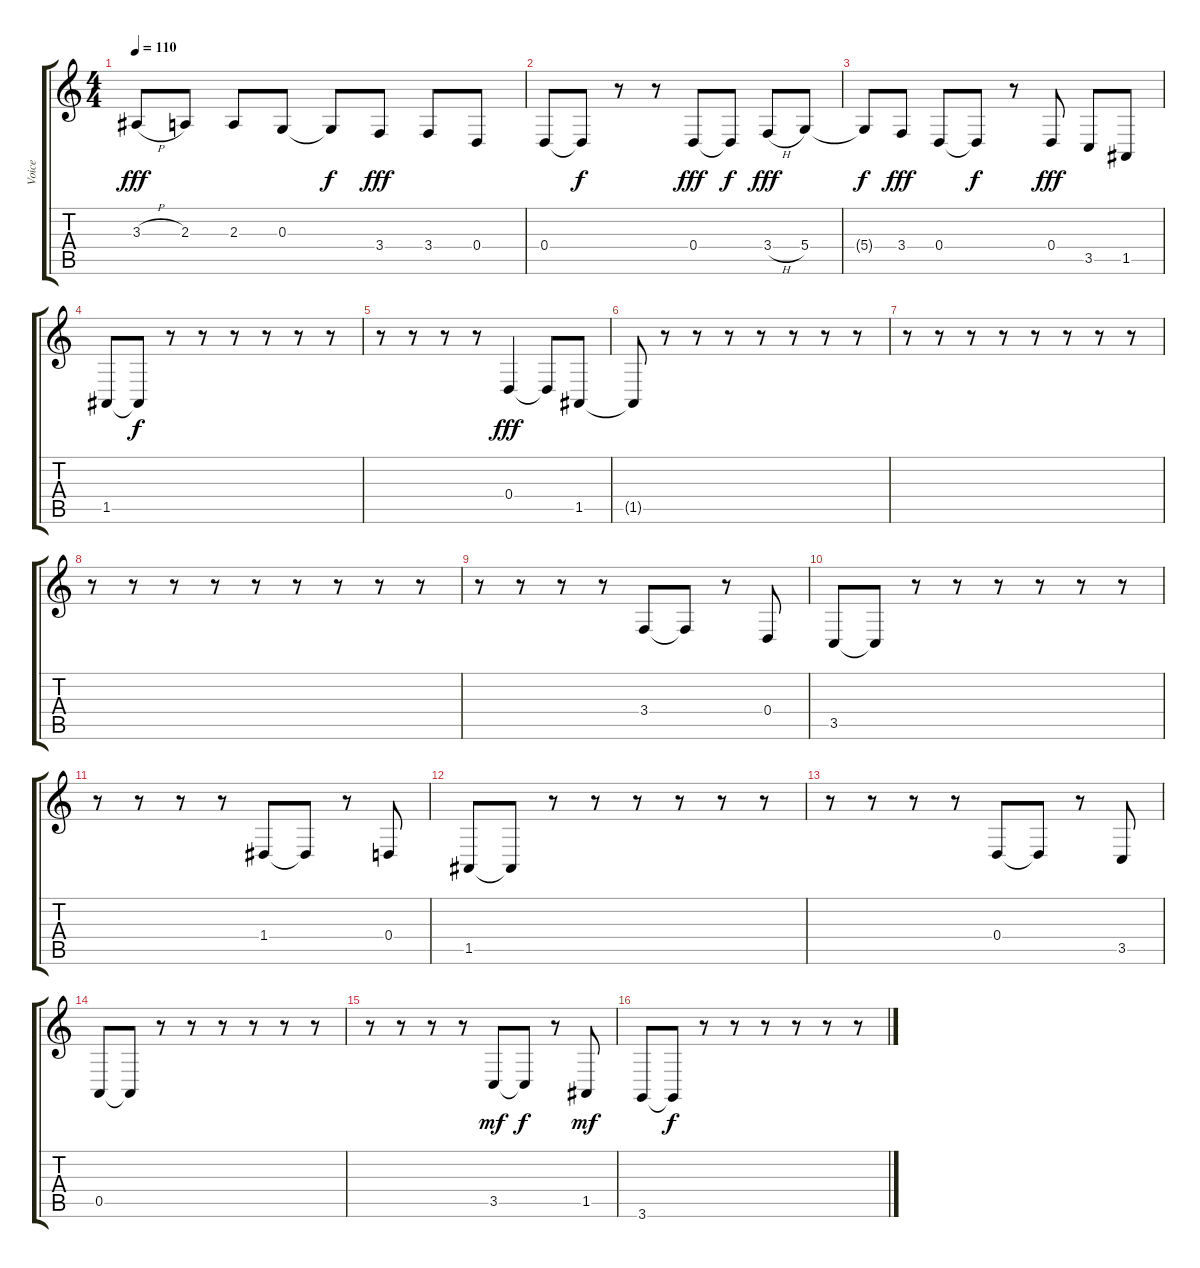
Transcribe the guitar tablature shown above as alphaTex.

\track ("Voice" "Voice") {instrument accordion}
\staff {score tabs}
\tuning (E4 B3 G3 D3 A2 E2) {hide}
\ts (4 4)
\tempo 110
\clef g2
\ks c
3.3{h}.8{dy fff} 2.3.8 2.3.8 0.3.8 0.3{t}.8{dy f} 3.4.8{dy fff} 3.4.8 0.4.8 |
0.4.8 0.4{t}.8{dy f} r.8 r.8 0.4.8{dy fff} 0.4{t}.8{dy f} 3.4{h}.8{dy fff} 5.4.8 |
5.4{t}.8{dy f} 3.4.8{dy fff} 0.4.8 0.4{t}.8{dy f} r.8 0.4.8{dy fff} 3.5.8 1.5.8 |
1.5.8 1.5{t}.8{dy f} r.8 r.8 r.8 r.8 r.8 r.8 |
r.8 r.8 r.8 r.8 0.4.4{dy fff} 0.4{t}.8 1.5.8 |
1.5{t}.8 r.8 r.8 r.8 r.8 r.8 r.8 r.8 |
r.8 r.8 r.8 r.8 r.8 r.8 r.8 r.8 |
r.8 r.8 r.8 r.8 r.8 r.8 r.8 r.8 r.8 |
r.8 r.8 r.8 r.8 3.4.8 3.4{t}.8 r.8 0.4.8 |
3.5.8 3.5{t}.8 r.8 r.8 r.8 r.8 r.8 r.8 |
r.8 r.8 r.8 r.8 1.4.8 1.4{t}.8 r.8 0.4.8 |
1.5.8 1.5{t}.8 r.8 r.8 r.8 r.8 r.8 r.8 |
r.8 r.8 r.8 r.8 0.4.8 0.4{t}.8 r.8 3.5.8 |
0.5.8 0.5{t}.8 r.8 r.8 r.8 r.8 r.8 r.8 |
r.8 r.8 r.8 r.8 3.5.8{dy mf} 3.5{t}.8{dy f} r.8 1.5.8{dy mf} |
3.6.8 3.6{t}.8{dy f} r.8 r.8 r.8 r.8 r.8 r.8
